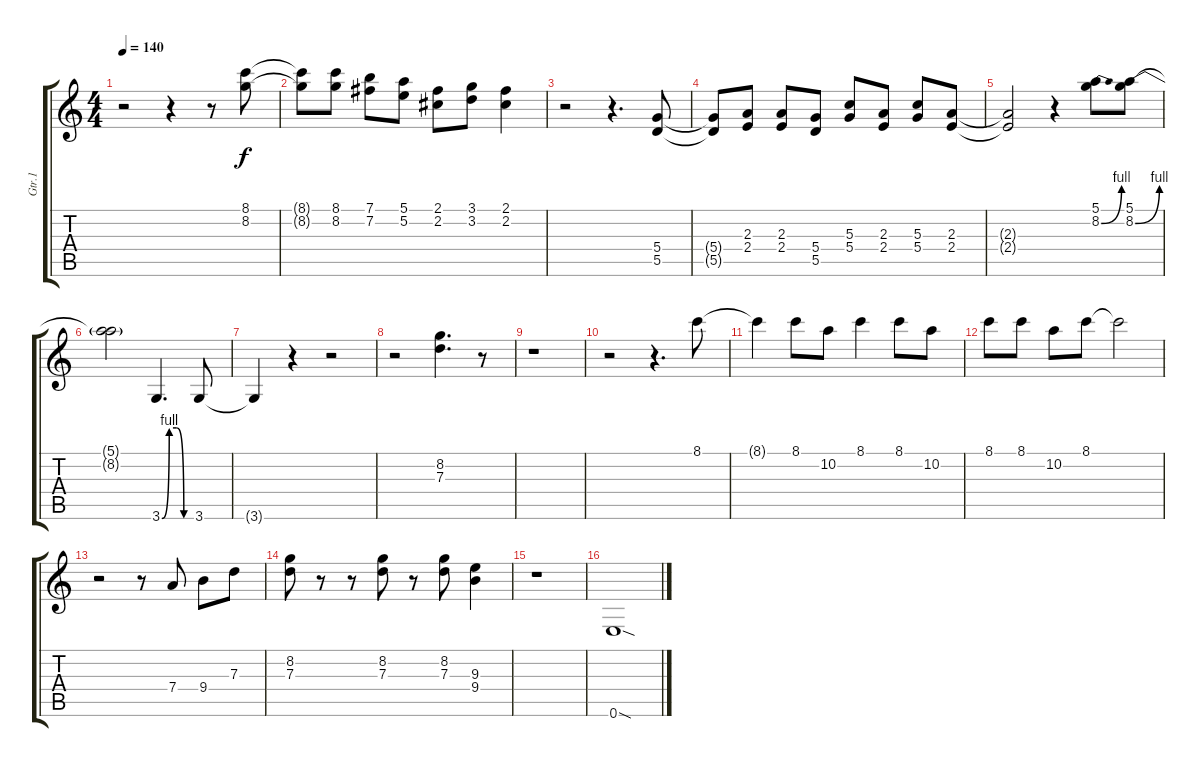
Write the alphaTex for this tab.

\track ("Gtr.1" "Gtr.1") {instrument distortionguitar}
\staff {score tabs}
\tuning (E4 B3 G3 D3 A2 E2) {hide}
\ts (4 4)
\tempo 140
\clef g2
\ks c
r.2{dy f} r.4 r.8 (8.1 8.2).8 |
(8.1{t} 8.2{t}).8 (8.1 8.2).8 (7.1 7.2).8 (5.1 5.2).8 (2.1 2.2).8 (3.1 3.2).8 (2.1 2.2).4 |
r.2 r.4{d} (5.4 5.5).8 |
(5.4{t} 5.5{t}).8 (2.3 2.4).8 (2.3 2.4).8 (5.4 5.5).8 (5.3 5.4).8 (2.3 2.4).8 (5.3 5.4).8 (2.3 2.4).8 |
(2.3{t} 2.4{t}).2 r.4 (5.1 8.2{be (bend 0 0 60 4)}).8 (5.1 8.2{be (bend 0 0 60 4)}).8 |
(5.1{t} 8.2{t}).2 3.6{be (custom 0 0 15 4 30 4 45 0 60 0)}.4{d} 3.6.8 |
3.6{t}.4 r.4 r.2 |
r.2 (8.2 7.3).4{d} r.8 |
r.1 |
r.2 r.4{d} 8.1.8 |
8.1{t}.4 8.1.8 10.2.8 8.1.4 8.1.8 10.2.8 |
8.1.8 8.1.8 10.2.8 8.1.8 8.1{t}.2 |
r.2 r.8 7.4.8 9.4.8 7.3.8 |
(8.2 7.3).8 r.8 r.8 (8.2 7.3).8 r.8 (8.2 7.3).8 (9.3 9.4).4 |
r.1 |
0.6{sod}.1
